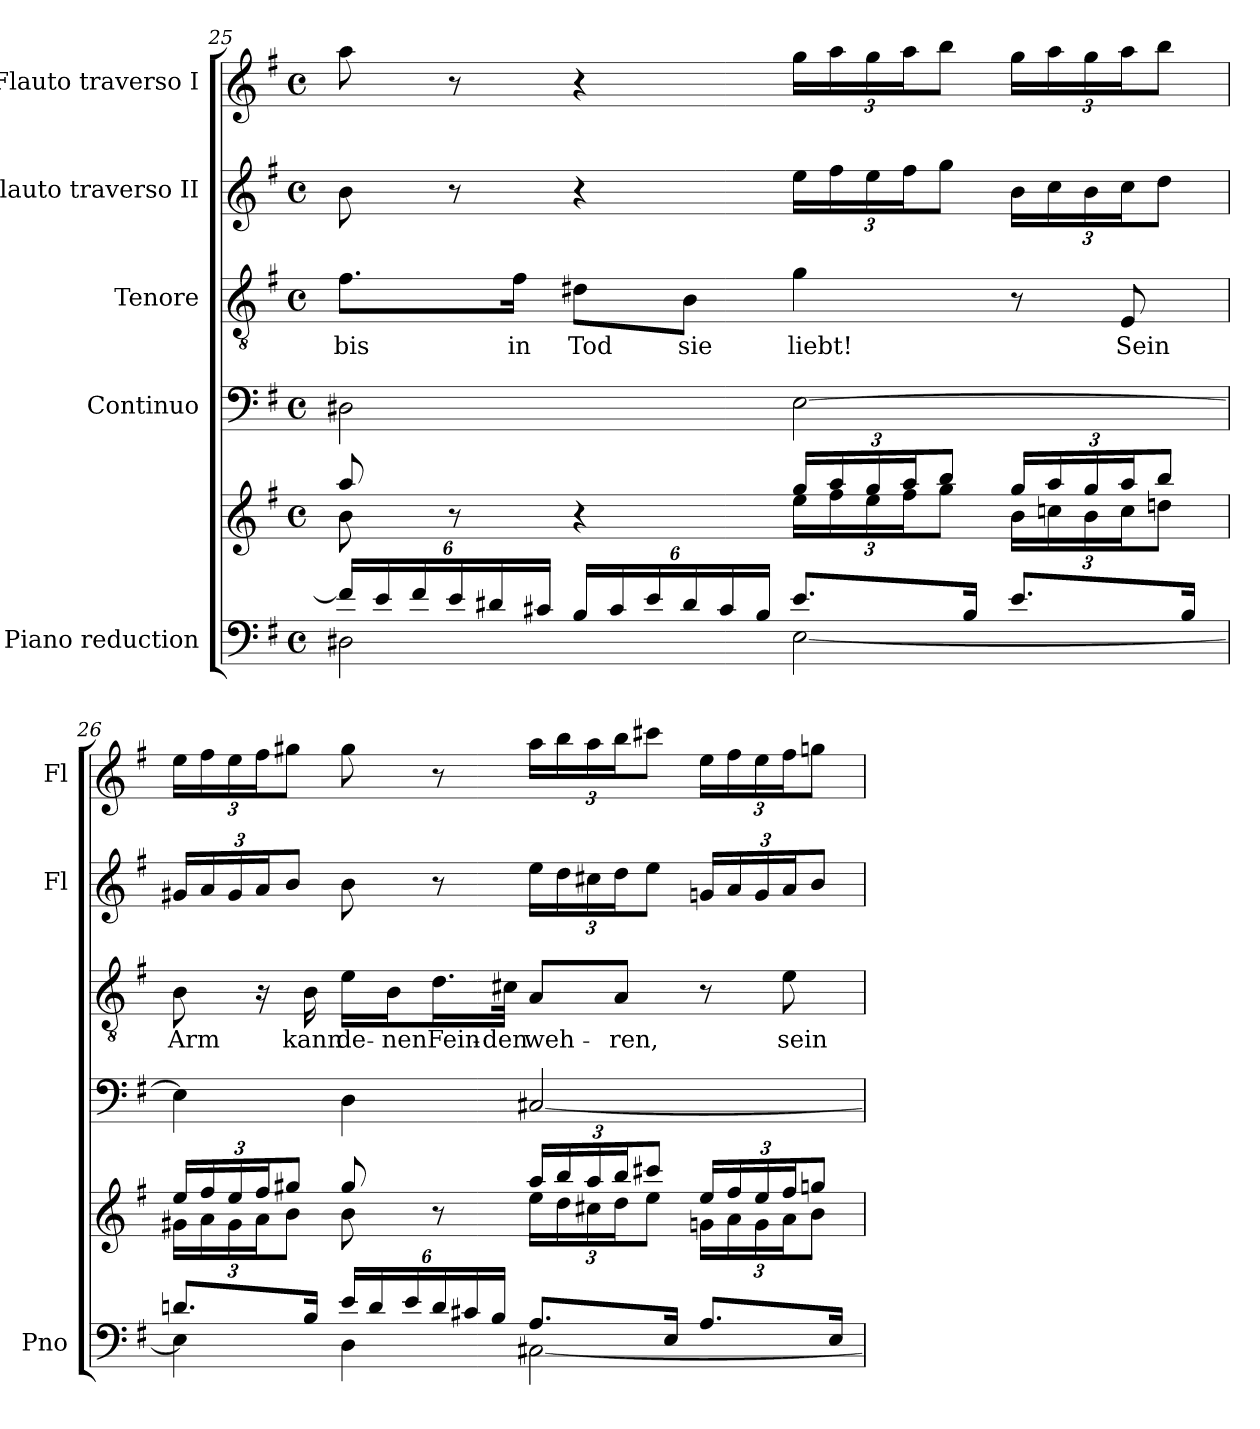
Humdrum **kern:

**kern	**kern	**kern	**kern	**text	**kern	**kern
*part5	*part5	*part4	*part3	*part3	*part2	*part1
*staff6	*staff5	*staff4	*staff3	*staff3	*staff2	*staff1
*I"Piano reduction	*	*I"Continuo	*I"Tenore	*	*I"Flauto traverso II	*I"Flauto traverso I
*I'Pno	*	*	*	*	*I'Fl	*I'Fl
!!LO:PB:g=z
*clefF4	*clefG2	*clefF4	*clefGv2	*	*clefG2	*clefG2
*k[f#]	*k[f#]	*k[f#]	*k[f#]	*	*k[f#]	*k[f#]
*M4/4	*M4/4	*M4/4	*M4/4	*	*M4/4	*M4/4
*met(c)	*met(c)	*met(c)	*met(c)	*	*met(c)	*met(c)
*Xbrackettup	*	*	*	*	*	*
=25	=25	=25	=25	=25	=25	=25
*^	*^	*	*	*	*	*
!	!	!	!	!	!	!LO:LY:b	!	!
24f#/LL]	2D#X\	8aa/	8b\	2D#X\	8.f#\L	bis	8b\	8aa\
24e/	.	.	.	.	.	.	.	.
24f#/	.	.	.	.	.	.	.	.
24e/	.	8r	8ryy	.	.	.	8r	8r
24d#X/	.	.	.	.	.	.	.	.
!	!	!	!	!	!	!LO:LY:b	!	!
.	.	.	.	.	16f#\Jk	in	.	.
24c#X/JJ	.	.	.	.	.	.	.	.
!	!	!	!	!	!	!LO:LY:b	!	!
24B/LL	.	4r	4ryy	.	8d#X\L	Tod	4r	4r
24c#/	.	.	.	.	.	.	.	.
24e/	.	.	.	.	.	.	.	.
!	!	!	!	!	!	!LO:LY:b	!	!
24d#/	.	.	.	.	8B\J	sie	.	.
24c#/	.	.	.	.	.	.	.	.
24B/JJ	.	.	.	.	.	.	.	.
*	*	*Xbrackettup	*	*	*	*	*	*
!	!	!	!	!	!	!LO:LY:b	!	!
*	*	*	*	*	*	*	*Xbrackettup	*Xbrackettup
8.e/L	[2E\	24gg/LL	24ee\LL	[2E\	4g\	liebt!	24ee\LL	24gg\LL
.	.	24aa/	24ff#\	.	.	.	24ff#\	24aa\
.	.	24gg/	24ee\	.	.	.	24ee\	24gg\
.	.	24aa/J	24ff#\J	.	.	.	24ff#\J	24aa\J
.	.	12bb/J	12gg\J	.	.	.	12gg\J	12bb\J
16B/Jk	.	.	.	.	.	.	.	.
8.e/L	.	24gg/LL	24b\LL	.	8r	.	24b\LL	24gg\LL
.	.	24aa/	24ccn\	.	.	.	24cc\	24aa\
.	.	24gg/	24b\	.	.	.	24b\	24gg\
!	!	!	!	!	!	!LO:LY:b	!	!
.	.	24aa/J	24cc\J	.	8E/	Sein	24cc\J	24aa\J
.	.	12bb/J	12ddn\J	.	.	.	12dd\J	12bb\J
16B/Jk	.	.	.	.	.	.	.	.
=26	=26	=26	=26	=26	=26	=26	=26	=26
!	!	!	!	!	!	!LO:LY:b	!	!
8.dn/L	4E\]	24ee/LL	24g#X\LL	4E\]	8B\	Arm	24g#X/LL	24ee\LL
.	.	24ff#/	24a\	.	.	.	24a/	24ff#\
.	.	24ee/	24g#\	.	.	.	24g#/	24ee\
.	.	24ff#/J	24a\J	.	16r	.	24a/J	24ff#\J
.	.	12gg#X/J	12b\J	.	.	.	12b/J	12gg#X\J
!	!	!	!	!	!	!LO:LY:b	!	!
16B/Jk	.	.	.	.	16B\	kann	.	.
!	!	!	!	!	!	!LO:LY:b	!	!
24e/LL	4D\	8gg#/	8b\	4D\	16e\LL	de-	8b\	8gg#\
24d/	.	.	.	.	.	.	.	.
!	!	!	!	!	!	!LO:LY:b	!	!
.	.	.	.	.	16B\J	-nen	.	.
24e/	.	.	.	.	.	.	.	.
!	!	!	!	!	!	!LO:LY:b	!	!
24d/	.	8r	8ryy	.	16.d\L	Fein-	8r	8r
24c#X/	.	.	.	.	.	.	.	.
24B/JJ	.	.	.	.	.	.	.	.
!	!	!	!	!	!	!LO:LY:b	!	!
.	.	.	.	.	32c#X\JJk	-den	.	.
!	!	!	!	!	!	!LO:LY:b	!	!
8.A/L	[2C#X\	24aa/LL	24ee\LL	[2C#X/	8A/L	weh-	24ee\LL	24aa\LL
.	.	24bb/	24dd\	.	.	.	24dd\	24bb\
.	.	24aa/	24cc#X\	.	.	.	24cc#X\	24aa\
!	!	!	!	!	!	!LO:LY:b	!	!
.	.	24bb/J	24dd\J	.	8A/J	-ren,	24dd\J	24bb\J
.	.	12ccc#X/J	12ee\J	.	.	.	12ee\J	12ccc#X\J
16E/Jk	.	.	.	.	.	.	.	.
8.A/L	.	24ee/LL	24gn\LL	.	8r	.	24gn/LL	24ee\LL
.	.	24ff#/	24a\	.	.	.	24a/	24ff#\
.	.	24ee/	24g\	.	.	.	24g/	24ee\
!	!	!	!	!	!	!LO:LY:b	!	!
.	.	24ff#/J	24a\J	.	8e\	sein	24a/J	24ff#\J
.	.	12ggn/J	12b\J	.	.	.	12b/J	12ggn\J
16E/Jk	.	.	.	.	.	.	.	.
*v	*v	*	*	*	*	*	*	*
*	*v	*v	*	*	*	*	*
=	=	=	=	=	=	=
*-	*-	*-	*-	*-	*-	*-
